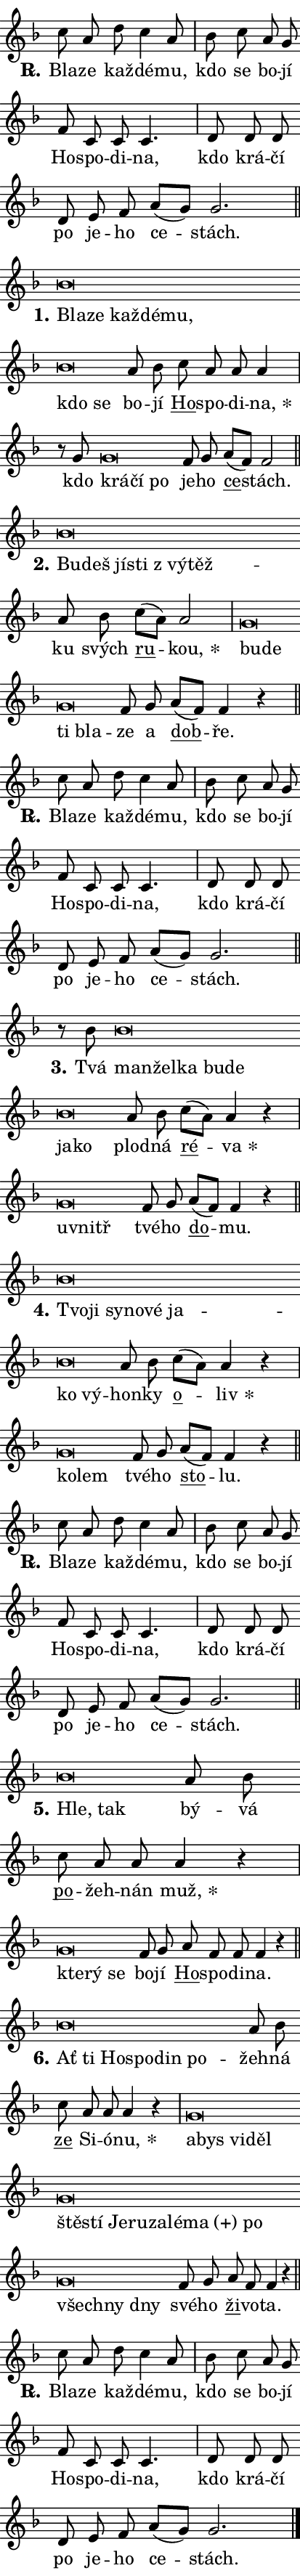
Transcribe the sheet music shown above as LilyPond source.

\version "2.22.1"
\header { tagline = "" }
\paper {
  indent = 0\cm
  top-margin = 0\cm
  right-margin = 0\cm
  bottom-margin = 0\cm
  left-margin = 0\cm
  paper-width = 7\cm
  page-breaking = #ly:one-page-breaking
  system-system-spacing.basic-distance = #11
  score-system-spacing.basic-distance = #11
  ragged-last = ##f
}


%% Author: Thomas Morley
%% https://lists.gnu.org/archive/html/lilypond-user/2020-05/msg00002.html
#(define (line-position grob)
"Returns position of @var[grob} in current system:
   @code{'start}, if at first time-step
   @code{'end}, if at last time-step
   @code{'middle} otherwise
"
  (let* ((col (ly:item-get-column grob))
         (ln (ly:grob-object col 'left-neighbor))
         (rn (ly:grob-object col 'right-neighbor))
         (col-to-check-left (if (ly:grob? ln) ln col))
         (col-to-check-right (if (ly:grob? rn) rn col))
         (break-dir-left
           (and
             (ly:grob-property col-to-check-left 'non-musical #f)
             (ly:item-break-dir col-to-check-left)))
         (break-dir-right
           (and
             (ly:grob-property col-to-check-right 'non-musical #f)
             (ly:item-break-dir col-to-check-right))))
        (cond ((eqv? 1 break-dir-left) 'start)
              ((eqv? -1 break-dir-right) 'end)
              (else 'middle))))

#(define (tranparent-at-line-position vctor)
  (lambda (grob)
  "Relying on @code{line-position} select the relevant enry from @var{vctor}.
Used to determine transparency,"
    (case (line-position grob)
      ((end) (not (vector-ref vctor 0)))
      ((middle) (not (vector-ref vctor 1)))
      ((start) (not (vector-ref vctor 2))))))

noteHeadBreakVisibility =
#(define-music-function (break-visibility)(vector?)
"Makes @code{NoteHead}s transparent relying on @var{break-visibility}"
#{
  \override NoteHead.transparent =
    #(tranparent-at-line-position break-visibility)
#})

#(define delete-ledgers-for-transparent-note-heads
  (lambda (grob)
    "Reads whether a @code{NoteHead} is transparent.
If so this @code{NoteHead} is removed from @code{'note-heads} from
@var{grob}, which is supposed to be @code{LedgerLineSpanner}.
As a result ledgers are not printed for this @code{NoteHead}"
    (let* ((nhds-array (ly:grob-object grob 'note-heads))
           (nhds-list
             (if (ly:grob-array? nhds-array)
                 (ly:grob-array->list nhds-array)
                 '()))
           ;; Relies on the transparent-property being done before
           ;; Staff.LedgerLineSpanner.after-line-breaking is executed.
           ;; This is fragile ...
           (to-keep
             (remove
               (lambda (nhd)
                 (ly:grob-property nhd 'transparent #f))
               nhds-list)))
      ;; TODO find a better method to iterate over grob-arrays, similiar
      ;; to filter/remove etc for lists
      ;; For now rebuilt from scratch
      (set! (ly:grob-object grob 'note-heads)  '())
      (for-each
        (lambda (nhd)
          (ly:pointer-group-interface::add-grob grob 'note-heads nhd))
        to-keep))))

hideNotes = {
  \noteHeadBreakVisibility #begin-of-line-visible
}
unHideNotes = {
  \noteHeadBreakVisibility #all-visible
}

% work-around for resetting accidentals
% https://lilypond.org/doc/v2.23/Documentation/notation/displaying-rhythms#unmetered-music
cadenzaMeasure = {
  \cadenzaOff
  \partial 1024 s1024
  \cadenzaOn
}

#(define-markup-command (accent layout props text) (markup?)
  "Underline accented syllable"
  (interpret-markup layout props
    #{\markup \override #'(offset . 4.3) \underline { #text }#}))

responsum = \markup \concat {
  "R" \hspace #-1.05 \path #0.1 #'((moveto 0 0.07) (lineto 0.9 0.8)) \hspace #0.05 "."
}

\layout {
    \context {
        \Staff
        \remove "Time_signature_engraver"
        \override LedgerLineSpanner.after-line-breaking = #delete-ledgers-for-transparent-note-heads
    }
    \context {
        \Voice {
            \override NoteHead.output-attributes = #'((class . "notehead"))
            \override Hairpin.height = #0.55
        }
    }
    \context {
        \Lyrics {
            \override StanzaNumber.output-attributes = #'((class . "stanzanumber"))
            \override LyricSpace.minimum-distance = #0.9
            \override LyricText.font-name = #"TeX Gyre Schola"
            \override LyricText.font-size = 1
            \override StanzaNumber.font-name = #"TeX Gyre Schola Bold"
            \override StanzaNumber.font-size = 1
        }
    }
}

% magnetic-lyrics.ily
%
%   written by
%     Jean Abou Samra <jean@abou-samra.fr>
%     Werner Lemberg <wl@gnu.org>
%
%   adapted by
%     Jiri Hon <jiri.hon@gmail.com>
%
% Version 2022-Apr-15

% https://www.mail-archive.com/lilypond-user@gnu.org/msg149350.html

#(define (Left_hyphen_pointer_engraver context)
   "Collect syllable-hyphen-syllable occurrences in lyrics and store
them in properties.  This engraver only looks to the left.  For
example, if the lyrics input is @code{foo -- bar}, it does the
following.

@itemize @bullet
@item
Set the @code{text} property of the @code{LyricHyphen} grob between
@q{foo} and @q{bar} to @code{foo}.

@item
Set the @code{left-hyphen} property of the @code{LyricText} grob with
text @q{foo} to the @code{LyricHyphen} grob between @q{foo} and
@q{bar}.
@end itemize

Use this auxiliary engraver in combination with the
@code{lyric-@/text::@/apply-@/magnetic-@/offset!} hook."
   (let ((hyphen #f)
         (text #f))
     (make-engraver
      (acknowledgers
       ((lyric-syllable-interface engraver grob source-engraver)
        (set! text grob)))
      (end-acknowledgers
       ((lyric-hyphen-interface engraver grob source-engraver)
        ;(when (not (grob::has-interface grob 'lyric-space-interface))
          (set! hyphen grob)));)
      ((stop-translation-timestep engraver)
       (when (and text hyphen)
         (ly:grob-set-object! text 'left-hyphen hyphen))
       (set! text #f)
       (set! hyphen #f)))))

#(define (lyric-text::apply-magnetic-offset! grob)
   "If the space between two syllables is less than the value in
property @code{LyricText@/.details@/.squash-threshold}, move the right
syllable to the left so that it gets concatenated with the left
syllable.

Use this function as a hook for
@code{LyricText@/.after-@/line-@/breaking} if the
@code{Left_@/hyphen_@/pointer_@/engraver} is active."
   (let ((hyphen (ly:grob-object grob 'left-hyphen #f)))
     (when hyphen
       (let ((left-text (ly:spanner-bound hyphen LEFT)))
         (when (grob::has-interface left-text 'lyric-syllable-interface)
           (let* ((common (ly:grob-common-refpoint grob left-text X))
                  (this-x-ext (ly:grob-extent grob common X))
                  (left-x-ext
                   (begin
                     ;; Trigger magnetism for left-text.
                     (ly:grob-property left-text 'after-line-breaking)
                     (ly:grob-extent left-text common X)))
                  ;; `delta` is the gap width between two syllables.
                  (delta (- (interval-start this-x-ext)
                            (interval-end left-x-ext)))
                  (details (ly:grob-property grob 'details))
                  (threshold (assoc-get 'squash-threshold details 0.2)))
             (when (< delta threshold)
               (let* (;; We have to manipulate the input text so that
                      ;; ligatures crossing syllable boundaries are not
                      ;; disabled.  For languages based on the Latin
                      ;; script this is essentially a beautification.
                      ;; However, for non-Western scripts it can be a
                      ;; necessity.
                      (lt (ly:grob-property left-text 'text))
                      (rt (ly:grob-property grob 'text))
                      (is-space (grob::has-interface hyphen 'lyric-space-interface))
                      (space (if is-space " " ""))
                      (space-markup (grob-interpret-markup grob " "))
                      (space-size (interval-length (ly:stencil-extent space-markup X)))
                      (extra-delta (if is-space space-size 0))
                      ;; Append new syllable.
                      (ltrt-space (if (and (string? lt) (string? rt))
                                (string-append lt space rt)
                                (make-concat-markup (list lt space rt))))
                      ;; Right-align `ltrt` to the right side.
                      (ltrt-space-markup (grob-interpret-markup
                               grob
                               (make-translate-markup
                                (cons (interval-length this-x-ext) 0)
                                (make-right-align-markup ltrt-space)))))
                 (begin
                   ;; Don't print `left-text`.
                   (ly:grob-set-property! left-text 'stencil #f)
                   ;; Set text and stencil (which holds all collected
                   ;; syllables so far) and shift it to the left.
                   (ly:grob-set-property! grob 'text ltrt-space)
                   (ly:grob-set-property! grob 'stencil ltrt-space-markup)
                   (ly:grob-translate-axis! grob (- (- delta extra-delta)) X))))))))))


#(define (lyric-hyphen::displace-bounds-first grob)
   ;; Make very sure this callback isn't triggered too early.
   (let ((left (ly:spanner-bound grob LEFT))
         (right (ly:spanner-bound grob RIGHT)))
     (ly:grob-property left 'after-line-breaking)
     (ly:grob-property right 'after-line-breaking)
     (ly:lyric-hyphen::print grob)))

squashThreshold = #0.4

\layout {
  \context {
    \Lyrics
    \consists #Left_hyphen_pointer_engraver
    \override LyricText.after-line-breaking =
      #lyric-text::apply-magnetic-offset!
    \override LyricHyphen.stencil = #lyric-hyphen::displace-bounds-first
    \override LyricText.details.squash-threshold = \squashThreshold
    \override LyricHyphen.minimum-distance = 0
    \override LyricHyphen.minimum-length = \squashThreshold
  }
}

squash = \override LyricText.details.squash-threshold = 9999
unSquash = \override LyricText.details.squash-threshold = \squashThreshold

left = \override LyricText.self-alignment-X = #LEFT
unLeft = \revert LyricText.self-alignment-X

starOffset = #(lambda (grob) 
                (let ((x_offset (ly:self-alignment-interface::aligned-on-x-parent grob)))
                  (if (= x_offset 0) 0 (+ x_offset 1.2))))

star = #(define-music-function (syllable)(string?)
"Append star separator at the end of a syllable"
#{
  \once \override LyricText.X-offset = #starOffset
  \lyricmode { \markup {
    #syllable
    \override #'((font-name . "TeX Gyre Schola Bold")) \hspace #0.2 \lower #0.65 \larger "*"
  } }
#})

starAccent = #(define-music-function (syllable)(string?)
"Append star separator at the end of a syllable and make accent"
#{
  \once \override LyricText.X-offset = #starOffset
  \lyricmode { \markup {
    \accent #syllable
    \override #'((font-name . "TeX Gyre Schola Bold")) \hspace #0.2 \lower #0.65 \larger "*"
  } }
#})

breath = #(define-music-function (syllable)(string?)
"Append breathing indicator at the end of a syllable"
#{
  \lyricmode { \markup { #syllable "+" } }
#})

optionalBreath = #(define-music-function (syllable)(string?)
"Append optional breathing indicator at the end of a syllable"
#{
  \lyricmode { \markup { #syllable "(+)" } }
#})


\score {
    <<
        \new Voice = "melody" { \cadenzaOn \key f \major \relative { c''8 a d c4 a8 \cadenzaMeasure \bar "|" bes8 c \bar "" a g \bar "" f c c c4. \cadenzaMeasure \bar "|" d8 d d \bar "" d e f \bar "" a[( g)] g2. \cadenzaMeasure \bar "||" \break }
\relative { bes'\breve*1/16 \hideNotes \breve*1/16 \bar "" \breve*1/16 \bar "" \breve*1/16 \bar "" \breve*1/16 \bar "" \breve*1/16 \breve*1/16 \bar "" \unHideNotes a8 bes \bar "" c a a a4 \cadenzaMeasure \bar "|" r8 g g\breve*1/16 \hideNotes \breve*1/16 \breve*1/16 \bar "" \unHideNotes f8 g \bar "" a[( f)] f2 \cadenzaMeasure \bar "||" \break }
\relative { bes'\breve*1/16 \hideNotes \breve*1/16 \bar "" \breve*1/16 \bar "" \breve*1/16 \bar "" \breve*1/16 \breve*1/16 \bar "" \unHideNotes a8 bes \bar "" c[( a)] a2 \cadenzaMeasure \bar "|" g\breve*1/16 \hideNotes \breve*1/16 \bar "" \breve*1/16 \breve*1/16 \bar "" \unHideNotes f8 g \bar "" a[( f)] f4 r \cadenzaMeasure \bar "||" \break }
\relative { c''8 a d c4 a8 \cadenzaMeasure \bar "|" bes8 c \bar "" a g \bar "" f c c c4. \cadenzaMeasure \bar "|" d8 d d \bar "" d e f \bar "" a[( g)] g2. \cadenzaMeasure \bar "||" \break }
\relative { r8 bes' bes\breve*1/16 \hideNotes \breve*1/16 \bar "" \breve*1/16 \bar "" \breve*1/16 \bar "" \breve*1/16 \bar "" \breve*1/16 \breve*1/16 \bar "" \unHideNotes a8 bes \bar "" c[( a)] a4 r \cadenzaMeasure \bar "|" g\breve*1/16 \hideNotes \breve*1/16 \bar "" \unHideNotes f8 g \bar "" a[( f)] f4 r \cadenzaMeasure \bar "||" \break }
\relative { bes'\breve*1/16 \hideNotes \breve*1/16 \bar "" \breve*1/16 \bar "" \breve*1/16 \bar "" \breve*1/16 \bar "" \breve*1/16 \bar "" \breve*1/16 \breve*1/16 \bar "" \unHideNotes a8 bes \bar "" c[( a)] a4 r \cadenzaMeasure \bar "|" g\breve*1/16 \hideNotes \breve*1/16 \bar "" \unHideNotes f8 g \bar "" a[( f)] f4 r \cadenzaMeasure \bar "||" \break }
\relative { c''8 a d c4 a8 \cadenzaMeasure \bar "|" bes8 c \bar "" a g \bar "" f c c c4. \cadenzaMeasure \bar "|" d8 d d \bar "" d e f \bar "" a[( g)] g2. \cadenzaMeasure \bar "||" \break }
\relative { bes'\breve*1/16 \hideNotes \breve*1/16 \bar "" \unHideNotes a8 bes \bar "" c a a a4 r \cadenzaMeasure \bar "|" g\breve*1/16 \hideNotes \breve*1/16 \breve*1/16 \bar "" \unHideNotes f8 g \bar "" a f f f4 r \cadenzaMeasure \bar "||" \break }
\relative { bes'\breve*1/16 \hideNotes \breve*1/16 \bar "" \breve*1/16 \bar "" \breve*1/16 \bar "" \breve*1/16 \breve*1/16 \bar "" \unHideNotes a8 bes \bar "" c a a a4 r \cadenzaMeasure \bar "|" g\breve*1/16 \hideNotes \breve*1/16 \bar "" \breve*1/16 \bar "" \breve*1/16 \bar "" \breve*1/16 \bar "" \breve*1/16 \bar "" \breve*1/16 \bar "" \breve*1/16 \bar "" \breve*1/16 \bar "" \breve*1/16 \bar "" \breve*1/16 \bar "" \breve*1/16 \bar "" \breve*1/16 \bar "" \breve*1/16 \breve*1/16 \bar "" \unHideNotes f8 g \bar "" a f f4 r \cadenzaMeasure \bar "||" \break }
\relative { c''8 a d c4 a8 \cadenzaMeasure \bar "|" bes8 c \bar "" a g \bar "" f c c c4. \cadenzaMeasure \bar "|" d8 d d \bar "" d e f \bar "" a[( g)] g2. \cadenzaMeasure \bar "||" \break } \bar "|." }
        \new Lyrics \lyricsto "melody" { \lyricmode { \set stanza = \responsum
Bla -- ze kaž -- dé -- mu, kdo se bo -- jí Ho -- spo -- di -- na, kdo krá -- čí po je -- ho ce -- stách.
\set stanza = "1."
\left Bla -- \squash ze kaž -- dé -- mu, kdo se \unLeft \unSquash bo -- jí \markup \accent Ho -- spo -- di -- \star na, kdo \left krá -- \squash čí po \unLeft \unSquash je -- ho \markup \accent ce -- stách.
\set stanza = "2."
\left Bu -- \squash deš jí -- sti "z vý" -- těž -- \unLeft \unSquash ku svých \markup \accent ru -- \star kou, \left bu -- \squash de ti bla -- \unLeft \unSquash ze a \markup \accent dob -- ře.
\set stanza = \responsum
Bla -- ze kaž -- dé -- mu, kdo se bo -- jí Ho -- spo -- di -- na, kdo krá -- čí po je -- ho ce -- stách.
\set stanza = "3."
Tvá \left man -- \squash žel -- ka bu -- de ja -- ko \unLeft \unSquash plod -- ná \markup \accent ré -- \star va \left u -- \squash vnitř \unLeft \unSquash tvé -- ho \markup \accent do -- mu.
\set stanza = "4."
\left Tvo -- \squash ji sy -- no -- vé ja -- ko vý -- \unLeft \unSquash hon -- ky \markup \accent o -- \star liv \left ko -- \squash lem \unLeft \unSquash tvé -- ho \markup \accent sto -- lu.
\set stanza = \responsum
Bla -- ze kaž -- dé -- mu, kdo se bo -- jí Ho -- spo -- di -- na, kdo krá -- čí po je -- ho ce -- stách.
\set stanza = "5."
\left Hle, \squash tak \unLeft \unSquash bý -- vá \markup \accent po -- žeh -- nán \star muž, \left kte -- \squash rý se \unLeft \unSquash bo -- jí \markup \accent Ho -- spo -- di -- na.
\set stanza = "6."
\left Ať \squash ti Ho -- spo -- din po -- \unLeft \unSquash žeh -- ná \markup \accent ze Si -- ó -- \star nu, \left a -- \squash bys vi -- děl ště -- stí Je -- ru -- za -- lé -- \optionalBreath ma po všech -- ny dny \unLeft \unSquash své -- ho \markup \accent ži -- vo -- ta.
\set stanza = \responsum
Bla -- ze kaž -- dé -- mu, kdo se bo -- jí Ho -- spo -- di -- na, kdo krá -- čí po je -- ho ce -- stách. } }
    >>
    \layout {}
}
